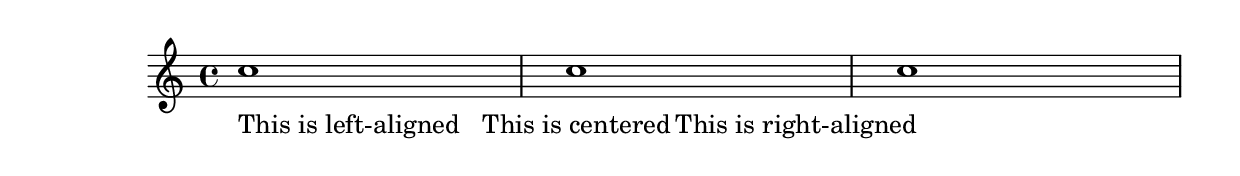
%% DO NOT EDIT this file manually; it is automatically
%% generated from LSR http://lsr.dsi.unimi.it
%% Make any changes in LSR itself, or in Documentation/snippets/new/ ,
%% and then run scripts/auxiliar/makelsr.py
%%
%% This file is in the public domain.
\version "2.14.0"

\header {
  lsrtags = "text, vocal-music"

%% Translation of GIT committish: 8b93de6ce951b7b14bc7818f31019524295b990f
  texidoces = "
La alineación horizontal de la letra se puede ajustar sobreescribiendo
la propiedad @code{self-alignment-X} del objeto @code{LyricText}.
@w{@code{#-1}} es izquierda, @code{0} es centrado y @code{1} es derecha;
sin embargo, puede usar también @code{LEFT}, @code{CENTER} y
@code{RIGHT}.

"
  doctitlees = "Alineación de la letra"

%% Translation of GIT committish: 27b1197f3bae8512c14d946752cd3e40e7c76016

  texidocde = "
Die horizontale Ausrichtung von Gesangstext kann eingestellt werden, indem
man die @code{self-alignment-X}-Eigenschaft des @code{LyricText}-Objekts
verändert.  @code{#-1} bedeutet links, @code{#0} bedeutet mittig und @code{#1}
bedeutet rechts, man kann aber genauso gut auch @code{#LEFT}, @code{#CENTER}
und @code{#RIGHT} benutzen.

"
  doctitlede = "Ausrichtung von Gesangstext"


%% Translation of GIT committish: d9d1da30361a0bcaea1ae058eb1bc8dd3a5b2e4c
  texidocfr = "
L'alignement horizontal des paroles peut se gérer à l'aide de la
propriété @code{self-alignment-X} de l'objet @code{LyricText}.
Les valeurs @code{-1} ou @code{LEFT} produiront un alignement par la
gauche, les valeurs @code{0} ou @code{CENTER} un alignement centré, et
les valeurs @code{1} ou @code{RIGHT} un alignement par la droite.

"
  doctitlefr = "Alignement des syllabes"

  texidoc = "
Horizontal alignment for lyrics cam be set by overriding the
@code{self-alignment-X} property of the @code{LyricText} object.
@code{#-1} is left, @code{#0} is center and @code{#1} is right;
however, you can use @code{#LEFT}, @code{#CENTER} and @code{#RIGHT} as
well.

"
  doctitle = "Lyrics alignment"
} % begin verbatim

\layout { ragged-right = ##f }
\relative c'' {
  c1
  c1
  c1
}
\addlyrics {
  \once \override LyricText #'self-alignment-X = #LEFT
  "This is left-aligned"
  \once \override LyricText #'self-alignment-X = #CENTER
  "This is centered"
  \once \override LyricText #'self-alignment-X = #1
  "This is right-aligned"
}

